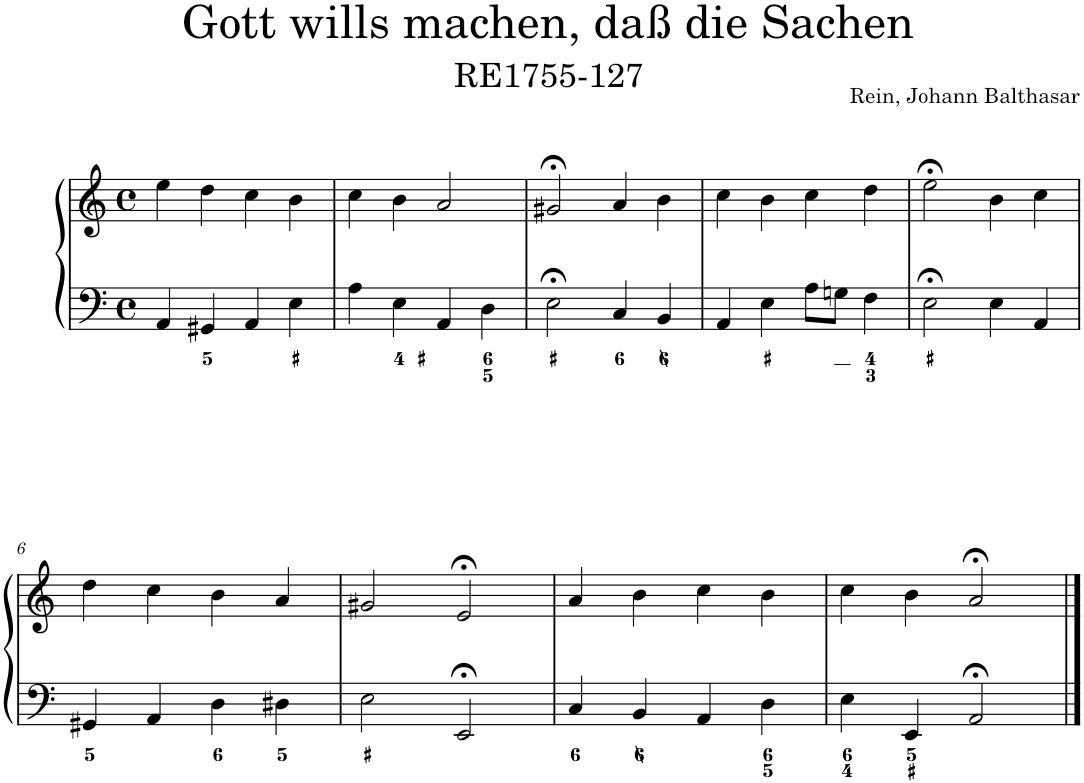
**kern	**kern
*part1	*part1
*staff2	*staff1
*I"Piano	*
*I'Pno.	*
*clefF4	*clefG2
*k[]	*k[]
*M4/4	*M4/4
*met(c)	*met(c)
=1	=1
4AA/	4ee\
4GG#X/	4dd\
4AA/	4cc\
4E\	4b\
=2	=2
4A\	4cc\
4E\	4b\
4AA/	2a/
4D\	.
=3	=3
2E;<\	2g#X;</
4C/	4a/
4BB/	4b\
=4	=4
4AA/	4cc\
4E\	4b\
8A\L	4cc\
8Gn\J	.
4F\	4dd\
=5	=5
2E;<\	2ee;<\
4E\	4b\
4AA/	4cc\
!!LO:LB:g=z
=6	=6
4GG#X/	4dd\
4AA/	4cc\
4D\	4b\
4D#X\	4a/
=7	=7
2E\	2g#X/
2EE;</	2e;</
=8	=8
4C/	4a/
4BB/	4b\
4AA/	4cc\
4D\	4b\
=9	=9
4E\	4cc\
4EE/	4b\
2AA;</	2a;</
==	==
*-	*-
